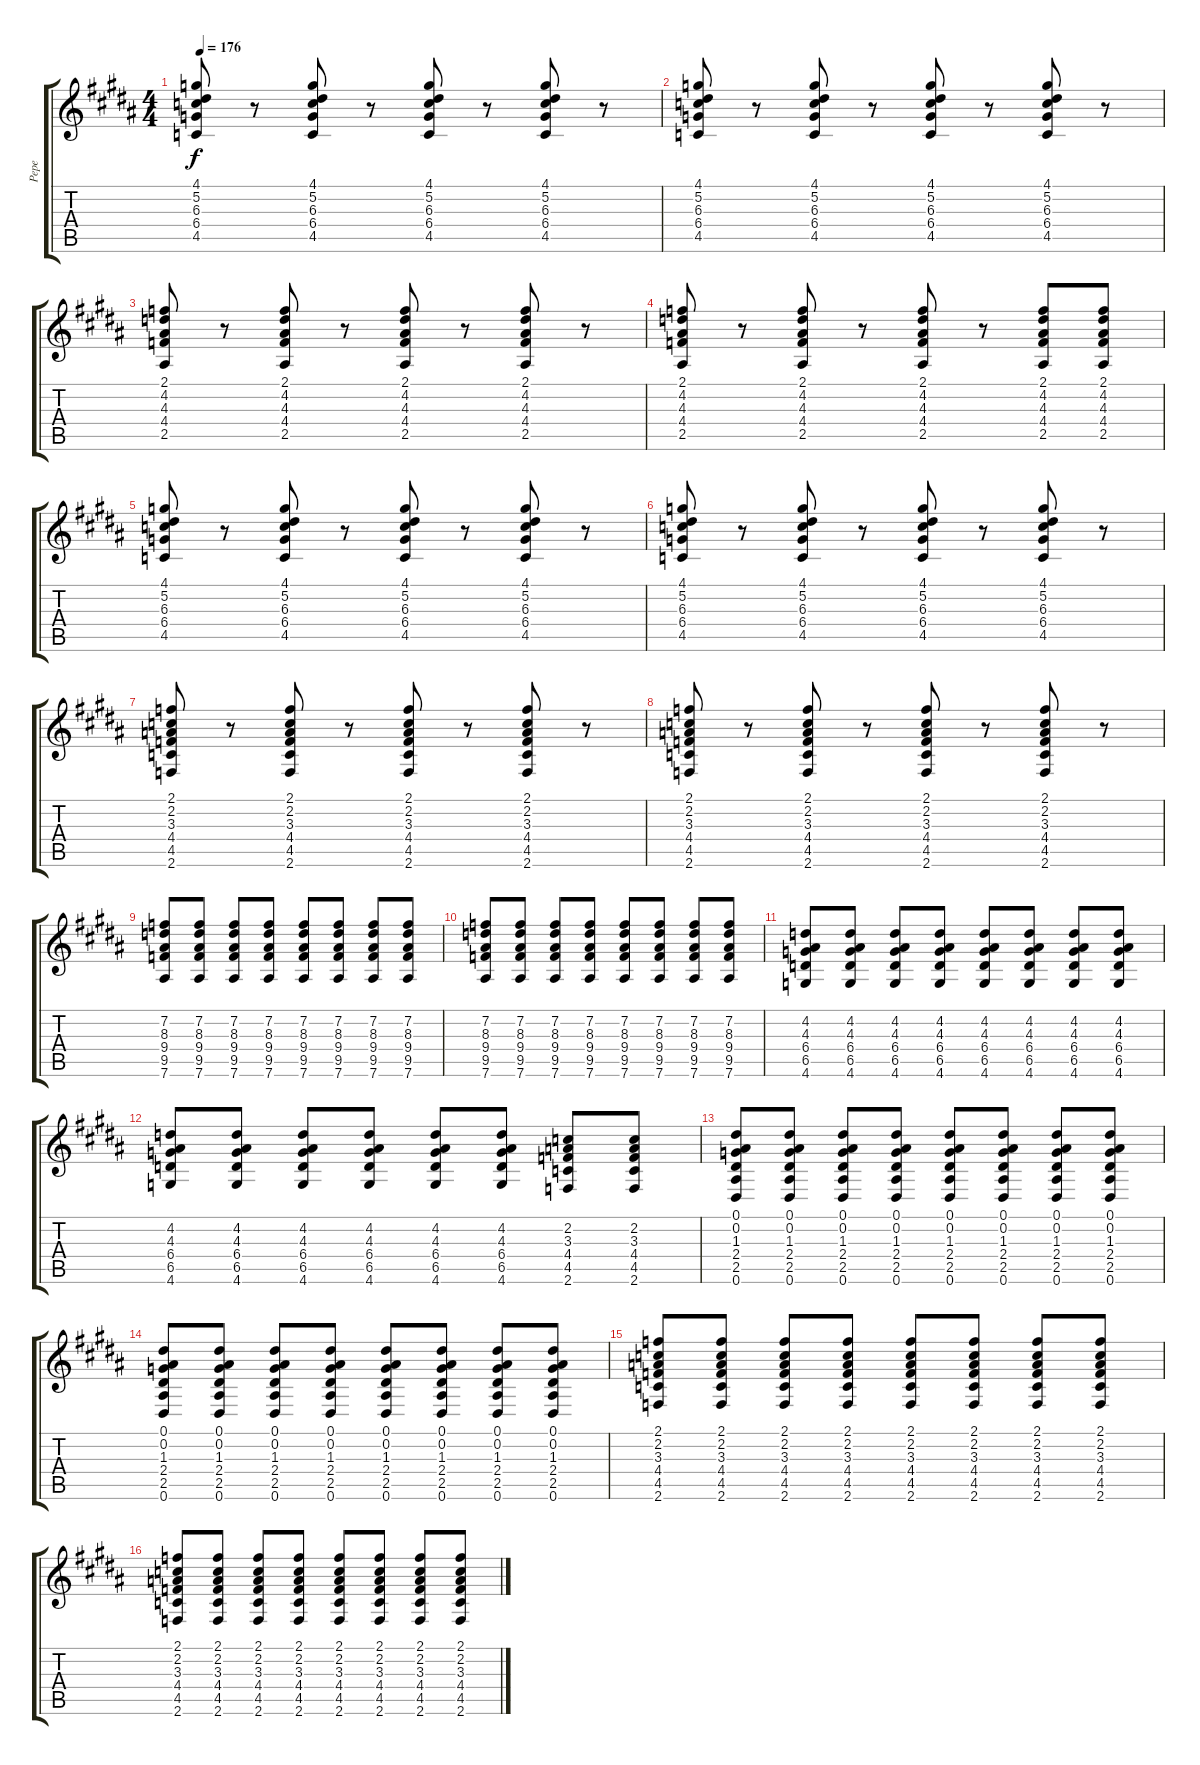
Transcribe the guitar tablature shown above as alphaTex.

\track ("Pepe" "Pepe") {instrument distortionguitar}
\staff {score tabs}
\tuning (Eb4 Bb3 Gb3 Db3 Ab2 Eb2) {hide}
\ts (4 4)
\tempo 176
\clef g2
\ks b
(4.1 5.2 6.3 6.4 4.5).8{dy f} r.8 (4.1 5.2 6.3 6.4 4.5).8 r.8 (4.1 5.2 6.3 6.4 4.5).8 r.8 (4.1 5.2 6.3 6.4 4.5).8 r.8 |
(4.1 5.2 6.3 6.4 4.5).8 r.8 (4.1 5.2 6.3 6.4 4.5).8 r.8 (4.1 5.2 6.3 6.4 4.5).8 r.8 (4.1 5.2 6.3 6.4 4.5).8 r.8 |
(2.1 4.2 4.3 4.4 2.5).8 r.8 (2.1 4.2 4.3 4.4 2.5).8 r.8 (2.1 4.2 4.3 4.4 2.5).8 r.8 (2.1 4.2 4.3 4.4 2.5).8 r.8 |
(2.1 4.2 4.3 4.4 2.5).8 r.8 (2.1 4.2 4.3 4.4 2.5).8 r.8 (2.1 4.2 4.3 4.4 2.5).8 r.8 (2.1 4.2 4.3 4.4 2.5).8 (2.1 4.2 4.3 4.4 2.5).8 |
(4.1 5.2 6.3 6.4 4.5).8 r.8 (4.1 5.2 6.3 6.4 4.5).8 r.8 (4.1 5.2 6.3 6.4 4.5).8 r.8 (4.1 5.2 6.3 6.4 4.5).8 r.8 |
(4.1 5.2 6.3 6.4 4.5).8 r.8 (4.1 5.2 6.3 6.4 4.5).8 r.8 (4.1 5.2 6.3 6.4 4.5).8 r.8 (4.1 5.2 6.3 6.4 4.5).8 r.8 |
(2.1 2.2 3.3 4.4 4.5 2.6).8 r.8 (2.1 2.2 3.3 4.4 4.5 2.6).8 r.8 (2.1 2.2 3.3 4.4 4.5 2.6).8 r.8 (2.1 2.2 3.3 4.4 4.5 2.6).8 r.8 |
(2.1 2.2 3.3 4.4 4.5 2.6).8 r.8 (2.1 2.2 3.3 4.4 4.5 2.6).8 r.8 (2.1 2.2 3.3 4.4 4.5 2.6).8 r.8 (2.1 2.2 3.3 4.4 4.5 2.6).8 r.8 |
(7.2 8.3 9.4 9.5 7.6).8 (7.2 8.3 9.4 9.5 7.6).8 (7.2 8.3 9.4 9.5 7.6).8 (7.2 8.3 9.4 9.5 7.6).8 (7.2 8.3 9.4 9.5 7.6).8 (7.2 8.3 9.4 9.5 7.6).8 (7.2 8.3 9.4 9.5 7.6).8 (7.2 8.3 9.4 9.5 7.6).8 |
(7.2 8.3 9.4 9.5 7.6).8 (7.2 8.3 9.4 9.5 7.6).8 (7.2 8.3 9.4 9.5 7.6).8 (7.2 8.3 9.4 9.5 7.6).8 (7.2 8.3 9.4 9.5 7.6).8 (7.2 8.3 9.4 9.5 7.6).8 (7.2 8.3 9.4 9.5 7.6).8 (7.2 8.3 9.4 9.5 7.6).8 |
(4.2 4.3 6.4 6.5 4.6).8 (4.2 4.3 6.4 6.5 4.6).8 (4.2 4.3 6.4 6.5 4.6).8 (4.2 4.3 6.4 6.5 4.6).8 (4.2 4.3 6.4 6.5 4.6).8 (4.2 4.3 6.4 6.5 4.6).8 (4.2 4.3 6.4 6.5 4.6).8 (4.2 4.3 6.4 6.5 4.6).8 |
(4.2 4.3 6.4 6.5 4.6).8 (4.2 4.3 6.4 6.5 4.6).8 (4.2 4.3 6.4 6.5 4.6).8 (4.2 4.3 6.4 6.5 4.6).8 (4.2 4.3 6.4 6.5 4.6).8 (4.2 4.3 6.4 6.5 4.6).8 (2.2 3.3 4.4 4.5 2.6).8 (2.2 3.3 4.4 4.5 2.6).8 |
(0.1 0.2 1.3 2.4 2.5 0.6).8 (0.1 0.2 1.3 2.4 2.5 0.6).8 (0.1 0.2 1.3 2.4 2.5 0.6).8 (0.1 0.2 1.3 2.4 2.5 0.6).8 (0.1 0.2 1.3 2.4 2.5 0.6).8 (0.1 0.2 1.3 2.4 2.5 0.6).8 (0.1 0.2 1.3 2.4 2.5 0.6).8 (0.1 0.2 1.3 2.4 2.5 0.6).8 |
(0.1 0.2 1.3 2.4 2.5 0.6).8 (0.1 0.2 1.3 2.4 2.5 0.6).8 (0.1 0.2 1.3 2.4 2.5 0.6).8 (0.1 0.2 1.3 2.4 2.5 0.6).8 (0.1 0.2 1.3 2.4 2.5 0.6).8 (0.1 0.2 1.3 2.4 2.5 0.6).8 (0.1 0.2 1.3 2.4 2.5 0.6).8 (0.1 0.2 1.3 2.4 2.5 0.6).8 |
(2.1 2.2 3.3 4.4 4.5 2.6).8 (2.1 2.2 3.3 4.4 4.5 2.6).8 (2.1 2.2 3.3 4.4 4.5 2.6).8 (2.1 2.2 3.3 4.4 4.5 2.6).8 (2.1 2.2 3.3 4.4 4.5 2.6).8 (2.1 2.2 3.3 4.4 4.5 2.6).8 (2.1 2.2 3.3 4.4 4.5 2.6).8 (2.1 2.2 3.3 4.4 4.5 2.6).8 |
(2.1 2.2 3.3 4.4 4.5 2.6).8 (2.1 2.2 3.3 4.4 4.5 2.6).8 (2.1 2.2 3.3 4.4 4.5 2.6).8 (2.1 2.2 3.3 4.4 4.5 2.6).8 (2.1 2.2 3.3 4.4 4.5 2.6).8 (2.1 2.2 3.3 4.4 4.5 2.6).8 (2.1 2.2 3.3 4.4 4.5 2.6).8 (2.1 2.2 3.3 4.4 4.5 2.6).8
